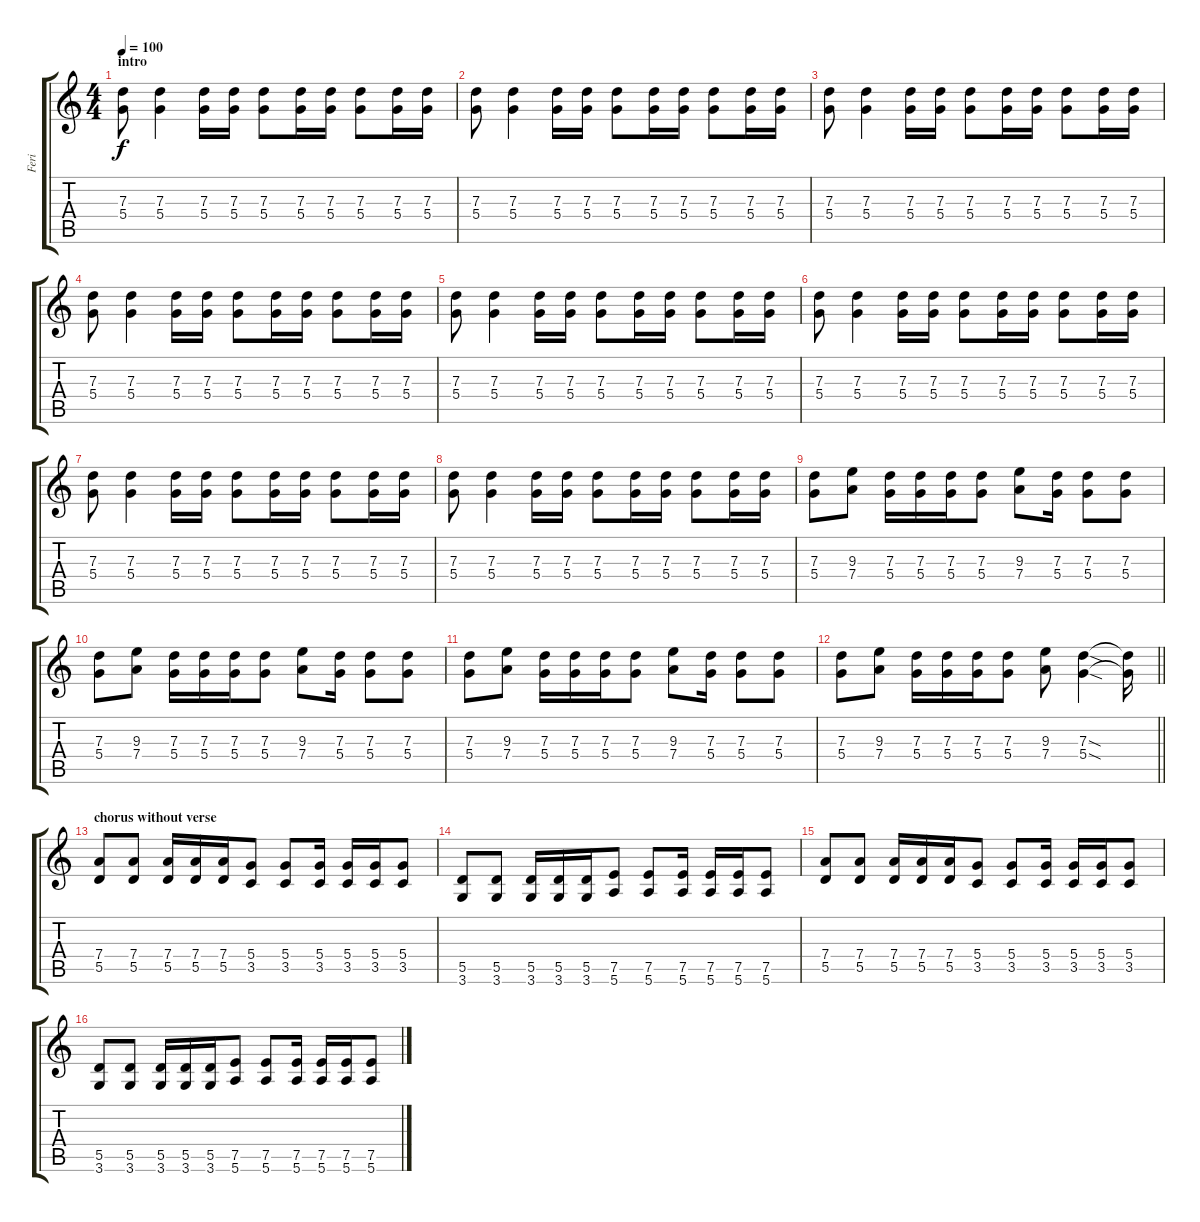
\track ("Feri" "Feri") {instrument distortionguitar}
\staff {score tabs}
\tuning (E4 B3 G3 D3 A2 E2) {hide}
\ts (4 4)
\section ("" "intro")
\tempo 100
\clef g2
\ks c
(7.3 5.4).8{dy f instrument distortionguitar} (7.3 5.4).4 (7.3 5.4).16 (7.3 5.4).16 (7.3 5.4).8 (7.3 5.4).16 (7.3 5.4).16 (7.3 5.4).8 (7.3 5.4).16 (7.3 5.4).16 |
(7.3 5.4).8 (7.3 5.4).4 (7.3 5.4).16 (7.3 5.4).16 (7.3 5.4).8 (7.3 5.4).16 (7.3 5.4).16 (7.3 5.4).8 (7.3 5.4).16 (7.3 5.4).16 |
(7.3 5.4).8 (7.3 5.4).4 (7.3 5.4).16 (7.3 5.4).16 (7.3 5.4).8 (7.3 5.4).16 (7.3 5.4).16 (7.3 5.4).8 (7.3 5.4).16 (7.3 5.4).16 |
(7.3 5.4).8 (7.3 5.4).4 (7.3 5.4).16 (7.3 5.4).16 (7.3 5.4).8 (7.3 5.4).16 (7.3 5.4).16 (7.3 5.4).8 (7.3 5.4).16 (7.3 5.4).16 |
(7.3 5.4).8 (7.3 5.4).4 (7.3 5.4).16 (7.3 5.4).16 (7.3 5.4).8 (7.3 5.4).16 (7.3 5.4).16 (7.3 5.4).8 (7.3 5.4).16 (7.3 5.4).16 |
(7.3 5.4).8 (7.3 5.4).4 (7.3 5.4).16 (7.3 5.4).16 (7.3 5.4).8 (7.3 5.4).16 (7.3 5.4).16 (7.3 5.4).8 (7.3 5.4).16 (7.3 5.4).16 |
(7.3 5.4).8 (7.3 5.4).4 (7.3 5.4).16 (7.3 5.4).16 (7.3 5.4).8 (7.3 5.4).16 (7.3 5.4).16 (7.3 5.4).8 (7.3 5.4).16 (7.3 5.4).16 |
(7.3 5.4).8 (7.3 5.4).4 (7.3 5.4).16 (7.3 5.4).16 (7.3 5.4).8 (7.3 5.4).16 (7.3 5.4).16 (7.3 5.4).8 (7.3 5.4).16 (7.3 5.4).16 |
(7.3 5.4).8 (9.3 7.4).8 (7.3 5.4).16 (7.3 5.4).16 (7.3 5.4).16 (7.3 5.4).8 (9.3 7.4).8 (7.3 5.4).16 (7.3 5.4).8 (7.3 5.4).8 |
(7.3 5.4).8 (9.3 7.4).8 (7.3 5.4).16 (7.3 5.4).16 (7.3 5.4).16 (7.3 5.4).8 (9.3 7.4).8 (7.3 5.4).16 (7.3 5.4).8 (7.3 5.4).8 |
(7.3 5.4).8 (9.3 7.4).8 (7.3 5.4).16 (7.3 5.4).16 (7.3 5.4).16 (7.3 5.4).8 (9.3 7.4).8 (7.3 5.4).16 (7.3 5.4).8 (7.3 5.4).8 |
\barLineRight lightlight
(7.3 5.4).8 (9.3 7.4).8 (7.3 5.4).16 (7.3 5.4).16 (7.3 5.4).16 (7.3 5.4).8 (9.3 7.4).8 (7.3{sod} 5.4{sod}).4 (7.3{t} 5.4{t}).16 |
\section ("" "chorus without verse")
(7.4 5.5).8 (7.4 5.5).8 (7.4 5.5).16 (7.4 5.5).16 (7.4 5.5).16 (5.4 3.5).8 (5.4 3.5).8 (5.4 3.5).16 (5.4 3.5).16 (5.4 3.5).16 (5.4 3.5).8 |
(5.5 3.6).8 (5.5 3.6).8 (5.5 3.6).16 (5.5 3.6).16 (5.5 3.6).16 (7.5 5.6).8 (7.5 5.6).8 (7.5 5.6).16 (7.5 5.6).16 (7.5 5.6).16 (7.5 5.6).8 |
(7.4 5.5).8 (7.4 5.5).8 (7.4 5.5).16 (7.4 5.5).16 (7.4 5.5).16 (5.4 3.5).8 (5.4 3.5).8 (5.4 3.5).16 (5.4 3.5).16 (5.4 3.5).16 (5.4 3.5).8 |
(5.5 3.6).8 (5.5 3.6).8 (5.5 3.6).16 (5.5 3.6).16 (5.5 3.6).16 (7.5 5.6).8 (7.5 5.6).8 (7.5 5.6).16 (7.5 5.6).16 (7.5 5.6).16 (7.5 5.6).8
